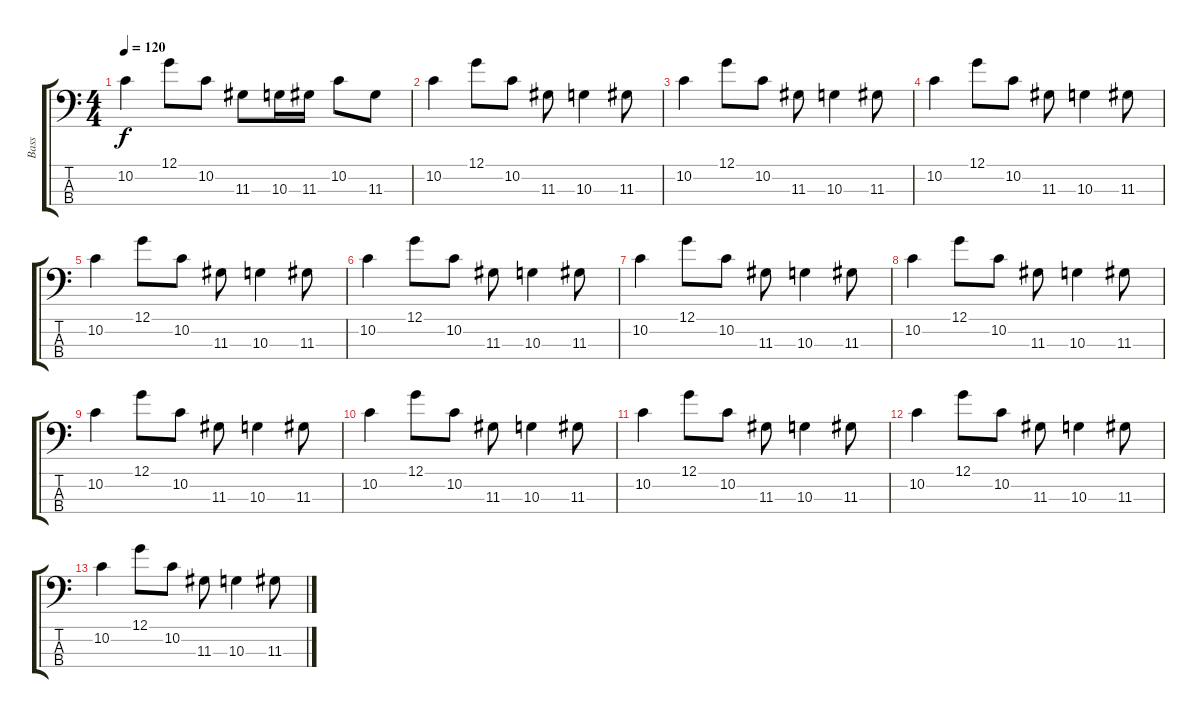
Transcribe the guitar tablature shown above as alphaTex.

\track ("Bass" "Bass") {instrument electricbassfinger}
\staff {score tabs}
\tuning (G2 D2 A1 E1) {hide}
\ts (4 4)
\tempo 120
\clef f4
\ks c
10.2.4{dy f} 12.1.8 10.2.8 11.3.8 10.3.16 11.3.16 10.2.8 11.3.8 |
10.2.4 12.1.8 10.2.8 11.3.8 10.3.4 11.3.8 |
10.2.4 12.1.8 10.2.8 11.3.8 10.3.4 11.3.8 |
10.2.4 12.1.8 10.2.8 11.3.8 10.3.4 11.3.8 |
10.2.4 12.1.8 10.2.8 11.3.8 10.3.4 11.3.8 |
10.2.4 12.1.8 10.2.8 11.3.8 10.3.4 11.3.8 |
10.2.4 12.1.8 10.2.8 11.3.8 10.3.4 11.3.8 |
10.2.4 12.1.8 10.2.8 11.3.8 10.3.4 11.3.8 |
10.2.4 12.1.8 10.2.8 11.3.8 10.3.4 11.3.8 |
10.2.4 12.1.8 10.2.8 11.3.8 10.3.4 11.3.8 |
10.2.4 12.1.8 10.2.8 11.3.8 10.3.4 11.3.8 |
10.2.4 12.1.8 10.2.8 11.3.8 10.3.4 11.3.8 |
10.2.4 12.1.8 10.2.8 11.3.8 10.3.4 11.3.8
